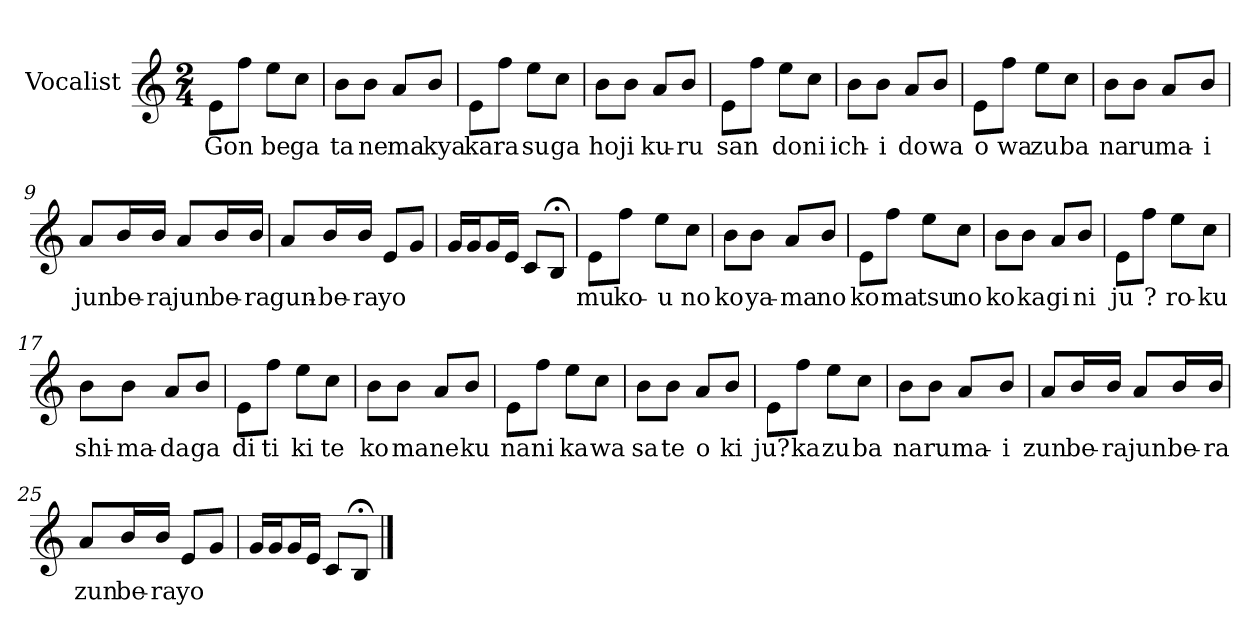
**kern	**text
*part1	*part1
*staff1	*staff1
*I"Vocalist	*
*clefG2	*
*k[]	*
*M2/4	*
=1	=1
8e\L	Gon
8ff\J	.
8ee\L	be
8cc\J	ga
=2	=2
8b\L	ta
8b\J	ne
8a/L	ma
8b/J	kya
=3	=3
8e\L	ka
8ff\J	ra
8ee\L	su
8cc\J	ga
=4	=4
8b\L	ho
8b\J	ji
8a/L	ku-
8b/J	-ru
=5	=5
8e\L	san
8ff\J	--
8ee\L	do
8cc\J	ni
=6	=6
8b\L	ich-
8b\J	-i
8a/L	do
8b/J	wa
=7	=7
8e\L	o
8ff\J	wa
8ee\L	zu
8cc\J	ba
=8	=8
8b\L	na
8b\J	ru
8a/L	ma-
8b/J	-i
=9	=9
8a/L	jun
16b/L	be-
16b/JJ	-ra
8a/L	jun
16b/L	be-
16b/JJ	-ra
=10	=10
8a/L	gun-
16b/L	-be-
16b/JJ	-ra
8e/L	yo
8g/J	.
=11	=11
16g/LL	.
16g/J	.
16g/L	.
16e/JJ	.
8c/L	.
8B;</J	.
=12	=12
8e\L	mu
8ff\J	ko-
8ee\L	-u
8cc\J	no
=13	=13
8b\L	ko
8b\J	ya-
8a/L	-ma
8b/J	no
=14	=14
8e\L	ko
8ff\J	ma
8ee\L	tsu
8cc\J	no
=15	=15
8b\L	ko
8b\J	ka
8a/L	gi
8b/J	ni
=16	=16
8e\L	ju
8ff\J	?
8ee\L	ro-
8cc\J	-ku
=17	=17
8b\L	shi-
8b\J	-ma-
8a/L	-da
8b/J	ga
=18	=18
8e\L	di
8ff\J	ti
8ee\L	ki
8cc\J	te
=19	=19
8b\L	ko
8b\J	ma
8a/L	ne
8b/J	ku
=20	=20
8e\L	na
8ff\J	ni
8ee\L	ka
8cc\J	wa
=21	=21
8b\L	sa
8b\J	te
8a/L	o
8b/J	ki
=22	=22
8e\L	ju?
8ff\J	ka
8ee\L	zu
8cc\J	ba
=23	=23
8b\L	na
8b\J	ru
8a/L	ma-
8b/J	-i
=24	=24
8a/L	zun
16b/L	be-
16b/JJ	-ra
8a/L	jun
16b/L	be-
16b/JJ	-ra
=25	=25
8a/L	zun
16b/L	be-
16b/JJ	-ra
8e/L	yo
8g/J	.
=26	=26
16g/LL	.
16g/J	.
16g/L	.
16e/JJ	.
8c/L	.
8B;</J	.
==	==
*-	*-
